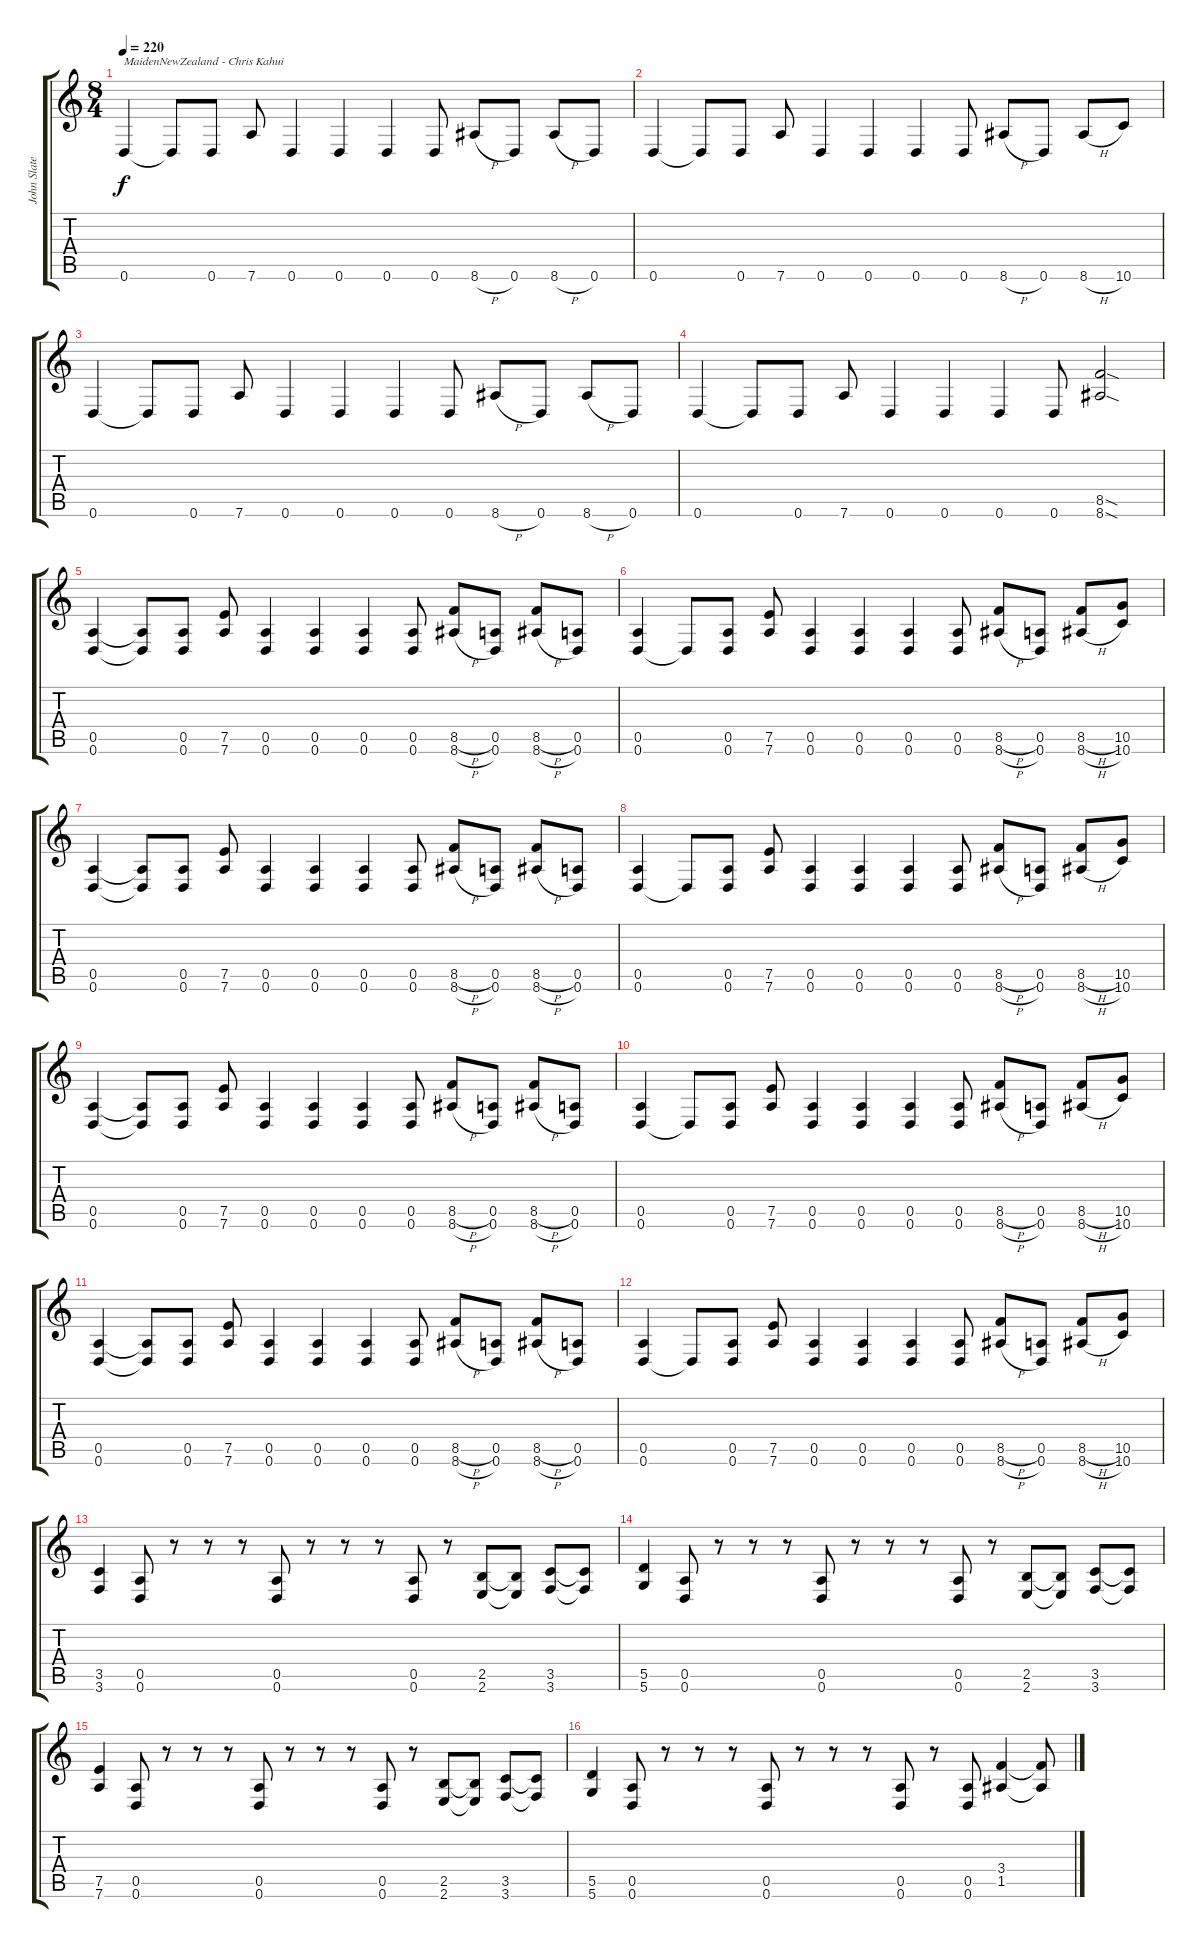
\track ("John Slater" "John Slate") {instrument distortionguitar}
\staff {score tabs}
\tuning (E4 B3 G3 D3 A2 D2) {hide}
\ts (8 4)
\tempo 220
\clef g2
\ks c
0.6.4{txt "MaidenNewZealand - Chris Kahui" dy f instrument distortionguitar} 0.6{t}.8 0.6.8 7.6.8 0.6.4 0.6.4 0.6.4 0.6.8 8.6{h}.8 0.6.8 8.6{h}.8 0.6.8 |
0.6.4 0.6{t}.8 0.6.8 7.6.8 0.6.4 0.6.4 0.6.4 0.6.8 8.6{h}.8 0.6.8 8.6{h}.8 10.6.8 |
0.6.4 0.6{t}.8 0.6.8 7.6.8 0.6.4 0.6.4 0.6.4 0.6.8 8.6{h}.8 0.6.8 8.6{h}.8 0.6.8 |
0.6.4 0.6{t}.8 0.6.8 7.6.8 0.6.4 0.6.4 0.6.4 0.6.8 (8.5{sod} 8.6{sod}).2 |
(0.5 0.6).4 (0.5{t} 0.6{t}).8 (0.5 0.6).8 (7.5 7.6).8 (0.5 0.6).4 (0.5 0.6).4 (0.5 0.6).4 (0.5 0.6).8 (8.5{h} 8.6{h}).8 (0.5 0.6).8 (8.5{h} 8.6{h}).8 (0.5 0.6).8 |
(0.5 0.6).4 0.6{t}.8 (0.5 0.6).8 (7.5 7.6).8 (0.5 0.6).4 (0.5 0.6).4 (0.5 0.6).4 (0.5 0.6).8 (8.5{h} 8.6{h}).8 (0.5 0.6).8 (8.5{h} 8.6{h}).8 (10.5 10.6).8 |
(0.5 0.6).4 (0.5{t} 0.6{t}).8 (0.5 0.6).8 (7.5 7.6).8 (0.5 0.6).4 (0.5 0.6).4 (0.5 0.6).4 (0.5 0.6).8 (8.5{h} 8.6{h}).8 (0.5 0.6).8 (8.5{h} 8.6{h}).8 (0.5 0.6).8 |
(0.5 0.6).4 0.6{t}.8 (0.5 0.6).8 (7.5 7.6).8 (0.5 0.6).4 (0.5 0.6).4 (0.5 0.6).4 (0.5 0.6).8 (8.5{h} 8.6{h}).8 (0.5 0.6).8 (8.5{h} 8.6{h}).8 (10.5 10.6).8 |
(0.5 0.6).4 (0.5{t} 0.6{t}).8 (0.5 0.6).8 (7.5 7.6).8 (0.5 0.6).4 (0.5 0.6).4 (0.5 0.6).4 (0.5 0.6).8 (8.5{h} 8.6{h}).8 (0.5 0.6).8 (8.5{h} 8.6{h}).8 (0.5 0.6).8 |
(0.5 0.6).4 0.6{t}.8 (0.5 0.6).8 (7.5 7.6).8 (0.5 0.6).4 (0.5 0.6).4 (0.5 0.6).4 (0.5 0.6).8 (8.5{h} 8.6{h}).8 (0.5 0.6).8 (8.5{h} 8.6{h}).8 (10.5 10.6).8 |
(0.5 0.6).4 (0.5{t} 0.6{t}).8 (0.5 0.6).8 (7.5 7.6).8 (0.5 0.6).4 (0.5 0.6).4 (0.5 0.6).4 (0.5 0.6).8 (8.5{h} 8.6{h}).8 (0.5 0.6).8 (8.5{h} 8.6{h}).8 (0.5 0.6).8 |
(0.5 0.6).4 0.6{t}.8 (0.5 0.6).8 (7.5 7.6).8 (0.5 0.6).4 (0.5 0.6).4 (0.5 0.6).4 (0.5 0.6).8 (8.5{h} 8.6{h}).8 (0.5 0.6).8 (8.5{h} 8.6{h}).8 (10.5 10.6).8 |
(3.5 3.6).4 (0.5 0.6).8 r.8 r.8 r.8 (0.5 0.6).8 r.8 r.8 r.8 (0.5 0.6).8 r.8 (2.5 2.6).8 (2.5{t} 2.6{t}).8 (3.5 3.6).8 (3.5{t} 3.6{t}).8 |
(5.5 5.6).4 (0.5 0.6).8 r.8 r.8 r.8 (0.5 0.6).8 r.8 r.8 r.8 (0.5 0.6).8 r.8 (2.5 2.6).8 (2.5{t} 2.6{t}).8 (3.5 3.6).8 (3.5{t} 3.6{t}).8 |
(7.5 7.6).4 (0.5 0.6).8 r.8 r.8 r.8 (0.5 0.6).8 r.8 r.8 r.8 (0.5 0.6).8 r.8 (2.5 2.6).8 (2.5{t} 2.6{t}).8 (3.5 3.6).8 (3.5{t} 3.6{t}).8 |
(5.5 5.6).4 (0.5 0.6).8 r.8 r.8 r.8 (0.5 0.6).8 r.8 r.8 r.8 (0.5 0.6).8 r.8 (0.5 0.6).8 (3.4 1.5).4 (3.4{t} 1.5{t}).8
